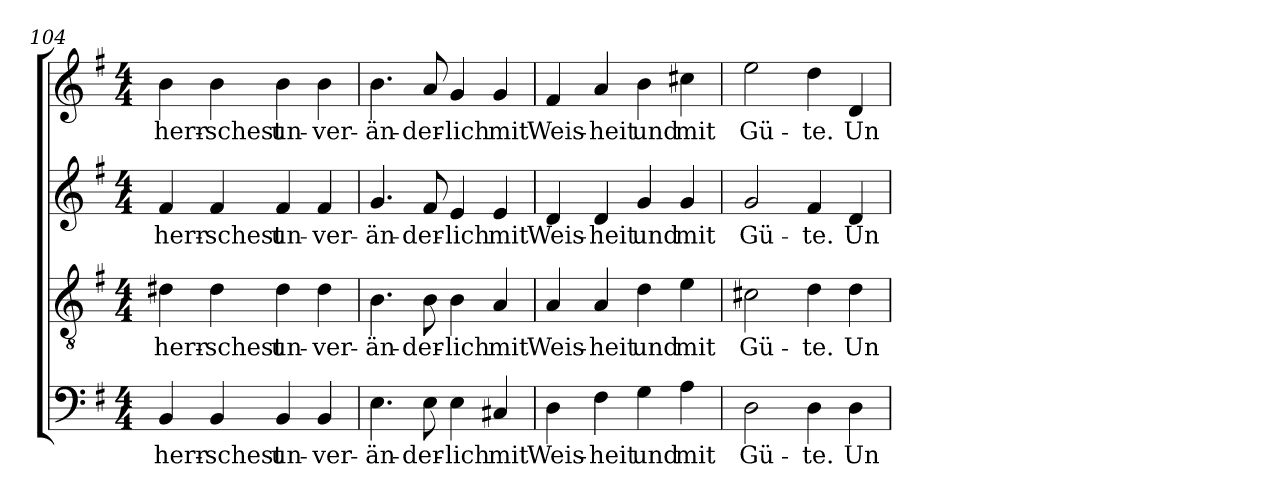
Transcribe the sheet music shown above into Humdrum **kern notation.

**kern	**text	**kern	**text	**kern	**text	**kern	**text
*part4	*part4	*part3	*part3	*part2	*part2	*part1	*part1
*staff4	*staff4	*staff3	*staff3	*staff2	*staff2	*staff1	*staff1
!!LO:LB:g=z
*clefF4	*	*clefGv2	*	*clefG2	*	*clefG2	*
*k[f#]	*	*k[f#]	*	*k[f#]	*	*k[f#]	*
*G:	*	*G:	*	*G:	*	*G:	*
*M4/4	*	*M4/4	*	*M4/4	*	*M4/4	*
=104	=104	=104	=104	=104	=104	=104	=104
!	!LO:LY:b	!	!LO:LY:b	!	!LO:LY:b	!	!LO:LY:b
4BB/	herr-	4d#X\	herr-	4f#/	herr-	4b\	herr-
!	!LO:LY:b	!	!LO:LY:b	!	!LO:LY:b	!	!LO:LY:b
4BB/	-schest	4d#\	-schest	4f#/	-schest	4b\	-schest
!	!LO:LY:b	!	!LO:LY:b	!	!LO:LY:b	!	!LO:LY:b
4BB/	un-	4d#\	un-	4f#/	un-	4b\	un-
!	!LO:LY:b	!	!LO:LY:b	!	!LO:LY:b	!	!LO:LY:b
4BB/	-ver-	4d#\	-ver-	4f#/	-ver-	4b\	-ver-
=105	=105	=105	=105	=105	=105	=105	=105
!	!LO:LY:b	!	!LO:LY:b	!	!LO:LY:b	!	!LO:LY:b
4.E\	-än-	4.B\	-än-	4.g/	-än-	4.b\	-än-
!	!LO:LY:b	!	!LO:LY:b	!	!LO:LY:b	!	!LO:LY:b
8E\	-der-	8B\	-der-	8f#/	-der-	8a/	-der-
!	!LO:LY:b	!	!LO:LY:b	!	!LO:LY:b	!	!LO:LY:b
4E\	-lich	4B\	-lich	4e/	-lich	4g/	-lich
!	!LO:LY:b	!	!LO:LY:b	!	!LO:LY:b	!	!LO:LY:b
4C#X/	mit	4A/	mit	4e/	mit	4g/	mit
=106	=106	=106	=106	=106	=106	=106	=106
!	!LO:LY:b	!	!LO:LY:b	!	!LO:LY:b	!	!LO:LY:b
4D\	Weis-	4A/	Weis-	4d/	Weis-	4f#/	Weis-
!	!LO:LY:b	!	!LO:LY:b	!	!LO:LY:b	!	!LO:LY:b
4F#\	-heit	4A/	-heit	4d/	-heit	4a/	-heit
!	!LO:LY:b	!	!LO:LY:b	!	!LO:LY:b	!	!LO:LY:b
4G\	und	4d\	und	4g/	und	4b\	und
!	!LO:LY:b	!	!LO:LY:b	!	!LO:LY:b	!	!LO:LY:b
4A\	mit	4e\	mit	4g/	mit	4cc#X\	mit
=107	=107	=107	=107	=107	=107	=107	=107
!	!LO:LY:b	!	!LO:LY:b	!	!LO:LY:b	!	!LO:LY:b
2D\	Gü-	2c#X\	Gü-	2g/	Gü-	2ee\	Gü-
!	!LO:LY:b	!	!LO:LY:b	!	!LO:LY:b	!	!LO:LY:b
4D\	-te.	4d\	-te.	4f#/	-te.	4dd\	-te.
!	!LO:LY:b	!	!LO:LY:b	!	!LO:LY:b	!	!LO:LY:b
4D\	Un-	4d\	Un-	4d/	Un-	4d/	Un-
=	=	=	=	=	=	=	=
*-	*-	*-	*-	*-	*-	*-	*-
